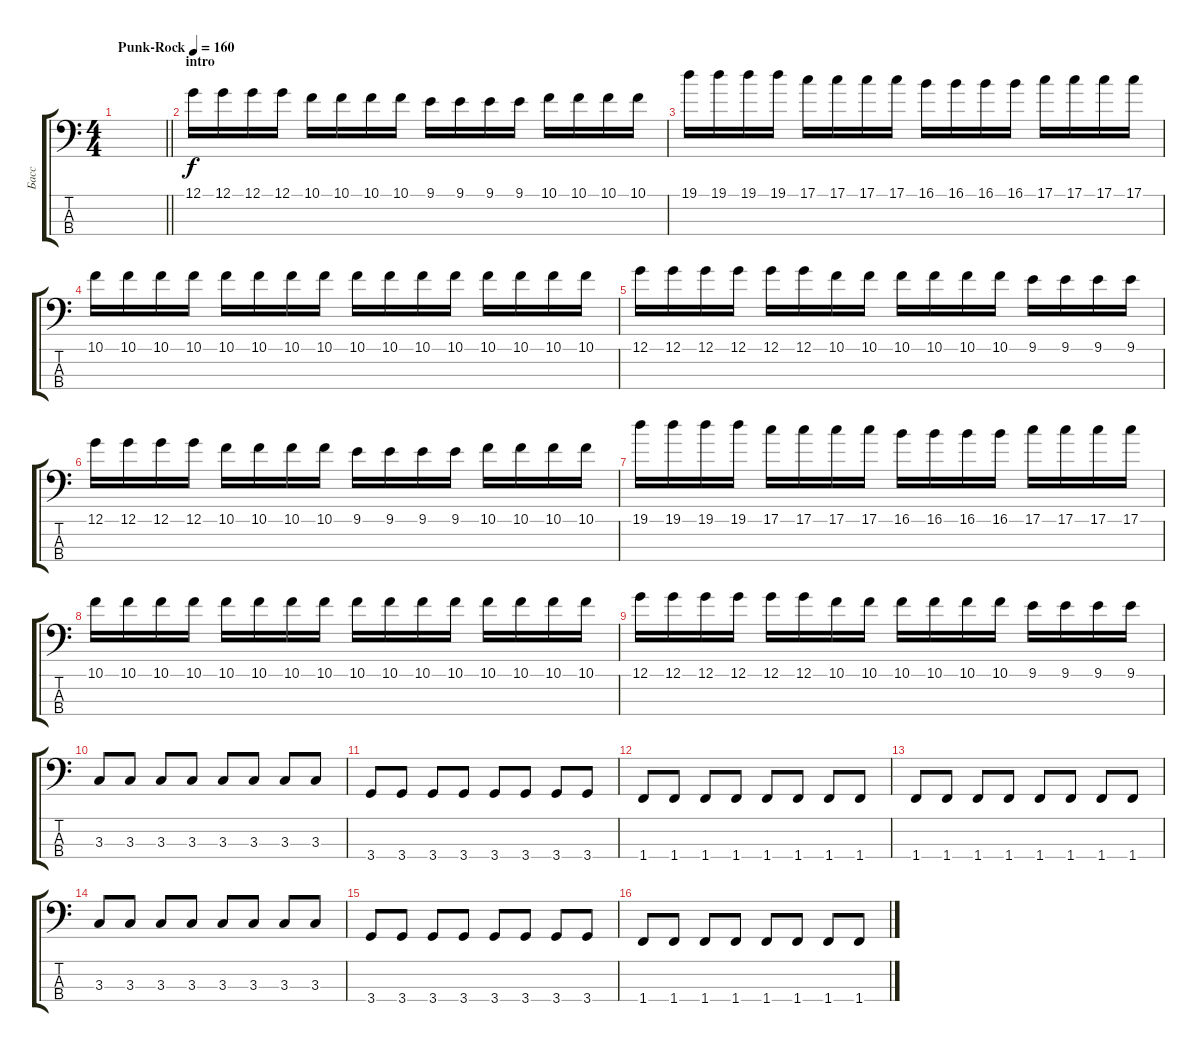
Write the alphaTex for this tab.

\track ("Басс" "Басс") {instrument electricbassfinger}
\staff {score tabs}
\tuning (G2 D2 A1 E1) {hide}
\ts (4 4)
\tempo (160 "Punk-Rock")
\clef f4
\barLineRight lightlight
\ks c
|
\section ("" "intro")
12.1.16{volume 13} 12.1.16 12.1.16 12.1.16 10.1.16 10.1.16 10.1.16 10.1.16 9.1.16 9.1.16 9.1.16 9.1.16 10.1.16 10.1.16 10.1.16 10.1.16 |
19.1.16 19.1.16 19.1.16 19.1.16 17.1.16 17.1.16 17.1.16 17.1.16 16.1.16 16.1.16 16.1.16 16.1.16 17.1.16 17.1.16 17.1.16 17.1.16 |
10.1.16 10.1.16 10.1.16 10.1.16 10.1.16 10.1.16 10.1.16 10.1.16 10.1.16 10.1.16 10.1.16 10.1.16 10.1.16 10.1.16 10.1.16 10.1.16 |
12.1.16 12.1.16 12.1.16 12.1.16 12.1.16 12.1.16 10.1.16 10.1.16 10.1.16 10.1.16 10.1.16 10.1.16 9.1.16 9.1.16 9.1.16 9.1.16 |
12.1.16 12.1.16 12.1.16 12.1.16 10.1.16 10.1.16 10.1.16 10.1.16 9.1.16 9.1.16 9.1.16 9.1.16 10.1.16 10.1.16 10.1.16 10.1.16 |
19.1.16 19.1.16 19.1.16 19.1.16 17.1.16 17.1.16 17.1.16 17.1.16 16.1.16 16.1.16 16.1.16 16.1.16 17.1.16 17.1.16 17.1.16 17.1.16 |
10.1.16 10.1.16 10.1.16 10.1.16 10.1.16 10.1.16 10.1.16 10.1.16 10.1.16 10.1.16 10.1.16 10.1.16 10.1.16 10.1.16 10.1.16 10.1.16 |
12.1.16 12.1.16 12.1.16 12.1.16 12.1.16 12.1.16 10.1.16 10.1.16 10.1.16 10.1.16 10.1.16 10.1.16 9.1.16 9.1.16 9.1.16 9.1.16 |
3.3.8{volume 14} 3.3.8 3.3.8 3.3.8 3.3.8 3.3.8 3.3.8 3.3.8 |
3.4.8 3.4.8 3.4.8 3.4.8 3.4.8 3.4.8 3.4.8 3.4.8 |
1.4.8 1.4.8 1.4.8 1.4.8 1.4.8 1.4.8 1.4.8 1.4.8 |
1.4.8 1.4.8 1.4.8 1.4.8 1.4.8 1.4.8 1.4.8 1.4.8 |
3.3.8 3.3.8 3.3.8 3.3.8 3.3.8 3.3.8 3.3.8 3.3.8 |
3.4.8 3.4.8 3.4.8 3.4.8 3.4.8 3.4.8 3.4.8 3.4.8 |
1.4.8 1.4.8 1.4.8 1.4.8 1.4.8 1.4.8 1.4.8 1.4.8
